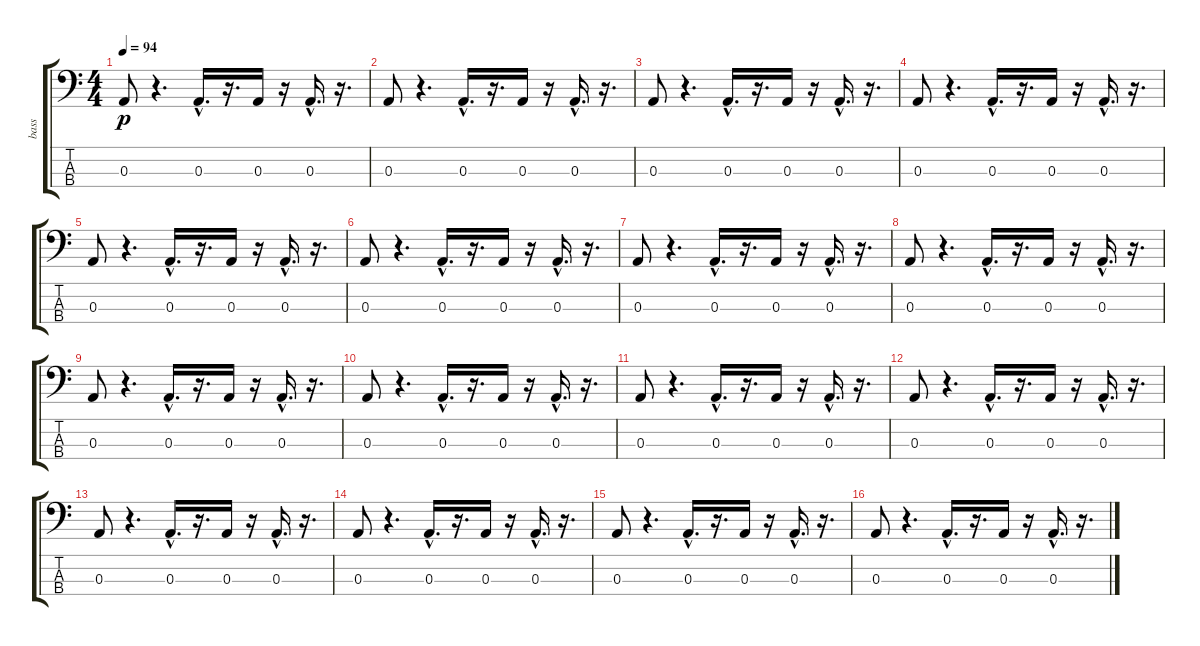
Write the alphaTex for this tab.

\track ("bass" "bass") {instrument fretlessbass}
\staff {score tabs}
\tuning (G2 D2 A1 E1) {hide}
\ts (4 4)
\tempo 94
\clef f4
\ks c
0.3.8{dy p} r.4{d} 0.3{hac}.16{d} r.16{d} 0.3.16 r.16 0.3{hac}.16{d} r.16{d} |
0.3.8 r.4{d} 0.3{hac}.16{d} r.16{d} 0.3.16 r.16 0.3{hac}.16{d} r.16{d} |
0.3.8 r.4{d} 0.3{hac}.16{d} r.16{d} 0.3.16 r.16 0.3{hac}.16{d} r.16{d} |
0.3.8 r.4{d} 0.3{hac}.16{d} r.16{d} 0.3.16 r.16 0.3{hac}.16{d} r.16{d} |
0.3.8 r.4{d} 0.3{hac}.16{d} r.16{d} 0.3.16 r.16 0.3{hac}.16{d} r.16{d} |
0.3.8 r.4{d} 0.3{hac}.16{d} r.16{d} 0.3.16 r.16 0.3{hac}.16{d} r.16{d} |
0.3.8 r.4{d} 0.3{hac}.16{d} r.16{d} 0.3.16 r.16 0.3{hac}.16{d} r.16{d} |
0.3.8 r.4{d} 0.3{hac}.16{d} r.16{d} 0.3.16 r.16 0.3{hac}.16{d} r.16{d} |
0.3.8 r.4{d} 0.3{hac}.16{d} r.16{d} 0.3.16 r.16 0.3{hac}.16{d} r.16{d} |
0.3.8 r.4{d} 0.3{hac}.16{d} r.16{d} 0.3.16 r.16 0.3{hac}.16{d} r.16{d} |
0.3.8 r.4{d} 0.3{hac}.16{d} r.16{d} 0.3.16 r.16 0.3{hac}.16{d} r.16{d} |
0.3.8 r.4{d} 0.3{hac}.16{d} r.16{d} 0.3.16 r.16 0.3{hac}.16{d} r.16{d} |
0.3.8 r.4{d} 0.3{hac}.16{d} r.16{d} 0.3.16 r.16 0.3{hac}.16{d} r.16{d} |
0.3.8 r.4{d} 0.3{hac}.16{d} r.16{d} 0.3.16 r.16 0.3{hac}.16{d} r.16{d} |
0.3.8 r.4{d} 0.3{hac}.16{d} r.16{d} 0.3.16 r.16 0.3{hac}.16{d} r.16{d} |
0.3.8 r.4{d} 0.3{hac}.16{d} r.16{d} 0.3.16 r.16 0.3{hac}.16{d} r.16{d}
